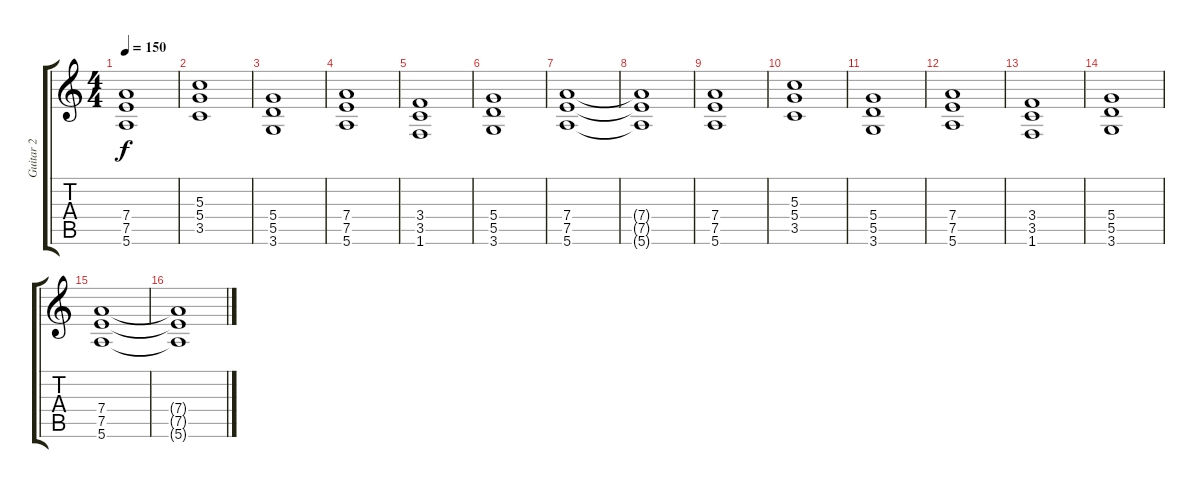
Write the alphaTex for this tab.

\track ("Guitar 2" "Guitar 2") {instrument distortionguitar}
\staff {score tabs}
\tuning (E4 B3 G3 D3 A2 E2) {hide}
\ts (4 4)
\tempo 150
\clef g2
\ks c
(7.4 7.5 5.6).1{dy f} |
(5.3 5.4 3.5).1 |
(5.4 5.5 3.6).1 |
(7.4 7.5 5.6).1 |
(3.4 3.5 1.6).1 |
(5.4 5.5 3.6).1 |
(7.4 7.5 5.6).1 |
(7.4{t} 7.5{t} 5.6{t}).1 |
(7.4 7.5 5.6).1 |
(5.3 5.4 3.5).1 |
(5.4 5.5 3.6).1 |
(7.4 7.5 5.6).1 |
(3.4 3.5 1.6).1 |
(5.4 5.5 3.6).1 |
(7.4 7.5 5.6).1 |
(7.4{t} 7.5{t} 5.6{t}).1
